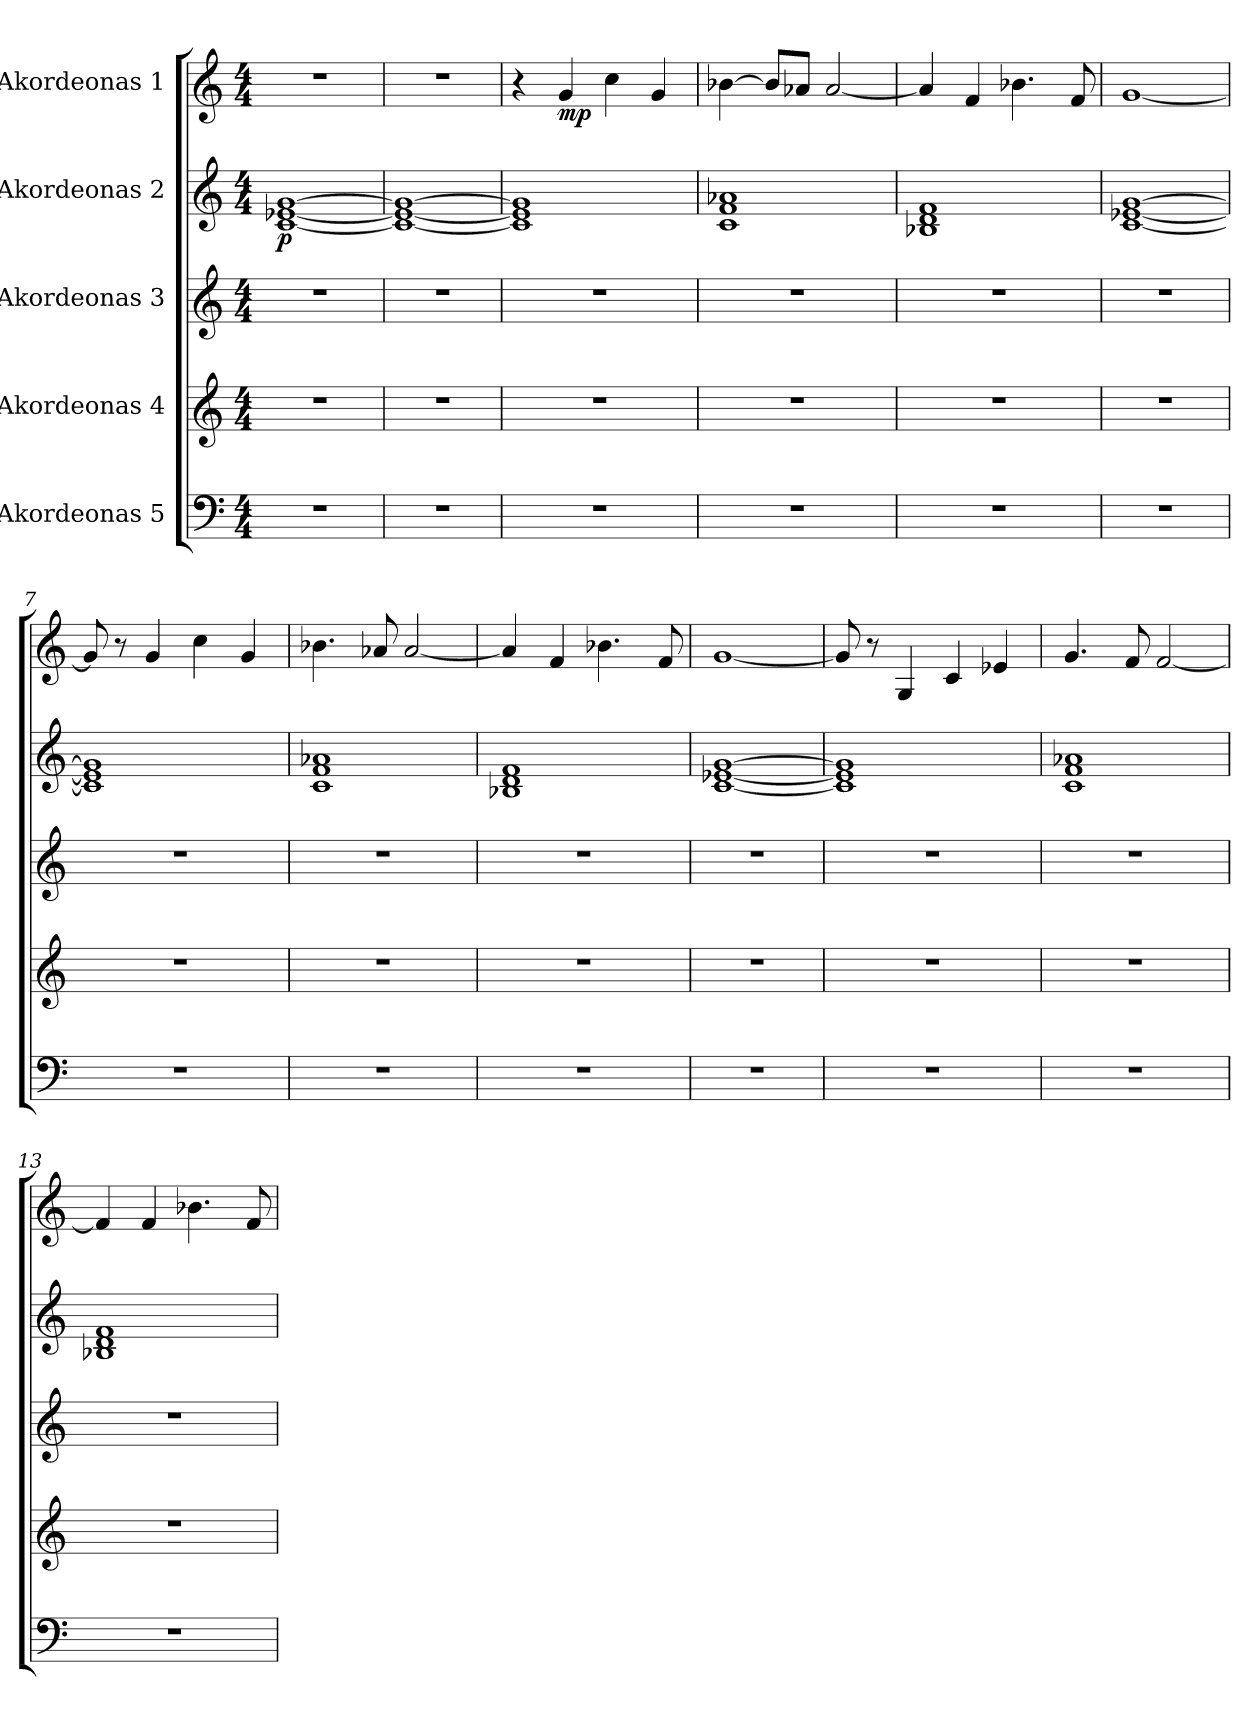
**kern	**kern	**kern	**kern	**dynam	**kern	**dynam
*part5	*part4	*part3	*part2	*part2	*part1	*part1
*staff5	*staff4	*staff3	*staff2	*staff2	*staff1	*staff1
*I"Akordeonas 5	*I"Akordeonas 4	*I"Akordeonas 3	*I"Akordeonas 2	*	*I"Akordeonas 1	*
*clefF4	*clefG2	*clefG2	*clefG2	*	*clefG2	*
*k[]	*k[]	*k[]	*k[]	*	*k[]	*
*M4/4	*M4/4	*M4/4	*M4/4	*	*M4/4	*
=1	=1	=1	=1	=1	=1	=1
!	!	!	!	!LO:DY:b	!	!
1r	1r	1r	[1c [1e-X [1g	p	1r	.
=2	=2	=2	=2	=2	=2	=2
1r	1r	1r	1c_ 1e-_ 1g_	.	1r	.
=3	=3	=3	=3	=3	=3	=3
1r	1r	1r	1c] 1e-] 1g]	.	4r	.
!	!	!	!	!	!	!LO:DY:b
.	.	.	.	.	4g/	mp
.	.	.	.	.	4cc\	.
.	.	.	.	.	4g/	.
=4	=4	=4	=4	=4	=4	=4
1r	1r	1r	1c 1f 1a-X	.	[4b-X\	.
.	.	.	.	.	8b-/L]	.
.	.	.	.	.	8a-X/J	.
.	.	.	.	.	[2a-/	.
=5	=5	=5	=5	=5	=5	=5
1r	1r	1r	1B-X 1d 1f	.	4a-/]	.
.	.	.	.	.	4f/	.
.	.	.	.	.	4.b-X\	.
.	.	.	.	.	8f/	.
=6	=6	=6	=6	=6	=6	=6
1r	1r	1r	[1c [1e-X [1g	.	[1g	.
=7	=7	=7	=7	=7	=7	=7
1r	1r	1r	1c] 1e-] 1g]	.	8g/]	.
.	.	.	.	.	8r	.
.	.	.	.	.	4g/	.
.	.	.	.	.	4cc\	.
.	.	.	.	.	4g/	.
=8	=8	=8	=8	=8	=8	=8
1r	1r	1r	1c 1f 1a-X	.	4.b-X\	.
.	.	.	.	.	8a-X/	.
.	.	.	.	.	[2a-/	.
!!LO:LB:g=z
=9	=9	=9	=9	=9	=9	=9
1r	1r	1r	1B-X 1d 1f	.	4a-/]	.
.	.	.	.	.	4f/	.
.	.	.	.	.	4.b-X\	.
.	.	.	.	.	8f/	.
=10	=10	=10	=10	=10	=10	=10
1r	1r	1r	[1c [1e-X [1g	.	[1g	.
=11	=11	=11	=11	=11	=11	=11
1r	1r	1r	1c] 1e-] 1g]	.	8g/]	.
.	.	.	.	.	8r	.
.	.	.	.	.	4G/	.
.	.	.	.	.	4c/	.
.	.	.	.	.	4e-X/	.
=12	=12	=12	=12	=12	=12	=12
1r	1r	1r	1c 1f 1a-X	.	4.g/	.
.	.	.	.	.	8f/	.
.	.	.	.	.	[2f/	.
=13	=13	=13	=13	=13	=13	=13
1r	1r	1r	1B-X 1d 1f	.	4f/]	.
.	.	.	.	.	4f/	.
.	.	.	.	.	4.b-X\	.
.	.	.	.	.	8f/	.
=	=	=	=	=	=	=
*-	*-	*-	*-	*-	*-	*-
